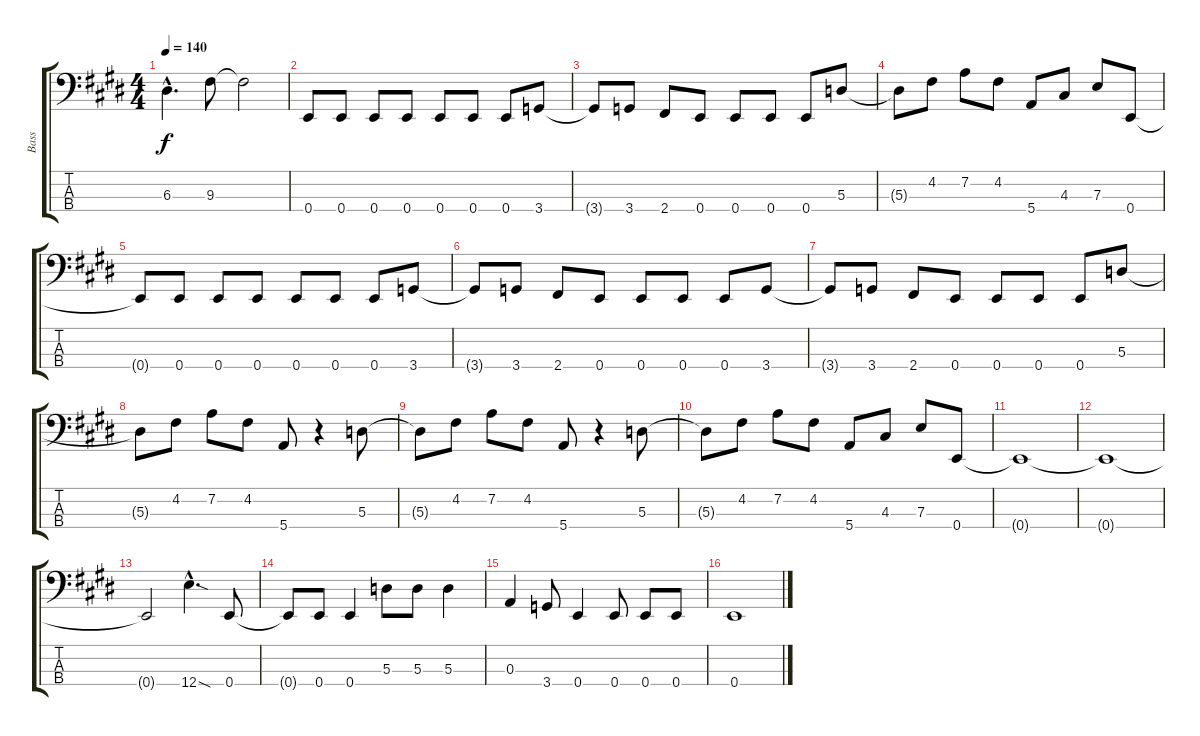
\track ("Bass" "Bass") {instrument slapbass1}
\staff {score tabs}
\tuning (G2 D2 A1 E1) {hide}
\ts (4 4)
\tempo 140
\clef f4
\ks e
6.3{hac t}.4{d dy f} 9.3.8 9.3{t}.2 |
0.4.8 0.4.8 0.4.8 0.4.8 0.4.8 0.4.8 0.4.8 3.4.8 |
3.4{t}.8 3.4.8 2.4.8 0.4.8 0.4.8 0.4.8 0.4.8 5.3.8 |
5.3{t}.8 4.2.8 7.2.8 4.2.8 5.4.8 4.3.8 7.3.8 0.4.8 |
0.4{t}.8 0.4.8 0.4.8 0.4.8 0.4.8 0.4.8 0.4.8 3.4.8 |
3.4{t}.8 3.4.8 2.4.8 0.4.8 0.4.8 0.4.8 0.4.8 3.4.8 |
3.4{t}.8 3.4.8 2.4.8 0.4.8 0.4.8 0.4.8 0.4.8 5.3.8 |
5.3{t}.8 4.2.8 7.2.8 4.2.8 5.4.8 r.4 5.3.8 |
5.3{t}.8 4.2.8 7.2.8 4.2.8 5.4.8 r.4 5.3.8 |
5.3{t}.8 4.2.8 7.2.8 4.2.8 5.4.8 4.3.8 7.3.8 0.4.8 |
0.4{t}.1 |
0.4{t}.1 |
0.4{t}.2 12.4{sod hac}.4{d} 0.4.8 |
0.4{t}.8 0.4.8 0.4.4 5.3.8 5.3.8 5.3.4 |
0.3.4 3.4.8 0.4.4 0.4.8 0.4.8 0.4.8 |
0.4.1
